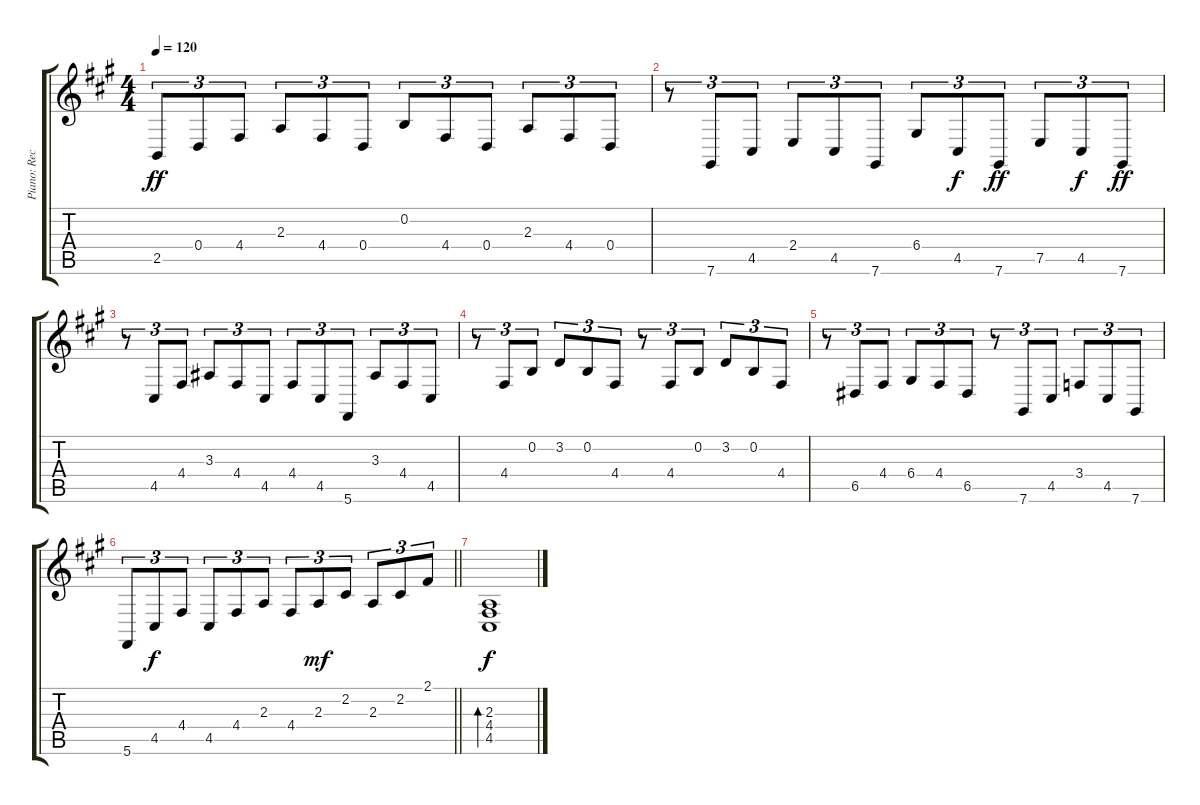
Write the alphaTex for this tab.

\track ("Piano: Rechte Hand" "Piano: Rec") {instrument acousticgrandpiano}
\staff {score tabs}
\tuning (E4 B3 G3 D3 A2 Db2) {hide}
\ts (4 4)
\tempo 120
\clef g2
\ks a
2.5.8{tu (3 2) dy ff} 0.4.8{tu (3 2)} 4.4.8{tu (3 2)} 2.3.8{tu (3 2)} 4.4.8{tu (3 2)} 0.4.8{tu (3 2)} 0.2.8{tu (3 2)} 4.4.8{tu (3 2)} 0.4.8{tu (3 2)} 2.3.8{tu (3 2)} 4.4.8{tu (3 2)} 0.4.8{tu (3 2)} |
r.8{tu (3 2)} 7.6.8{tu (3 2)} 4.5.8{tu (3 2)} 2.4.8{tu (3 2)} 4.5.8{tu (3 2)} 7.6.8{tu (3 2)} 6.4.8{tu (3 2)} 4.5.8{tu (3 2) dy f} 7.6.8{tu (3 2) dy ff} 7.5.8{tu (3 2)} 4.5.8{tu (3 2) dy f} 7.6.8{tu (3 2) dy ff} |
r.8{tu (3 2)} 4.5.8{tu (3 2)} 4.4.8{tu (3 2)} 3.3.8{tu (3 2)} 4.4.8{tu (3 2)} 4.5.8{tu (3 2)} 4.4.8{tu (3 2)} 4.5.8{tu (3 2)} 5.6.8{tu (3 2)} 3.3.8{tu (3 2)} 4.4.8{tu (3 2)} 4.5.8{tu (3 2)} |
r.8{tu (3 2)} 4.4.8{tu (3 2)} 0.2.8{tu (3 2)} 3.2.8{tu (3 2)} 0.2.8{tu (3 2)} 4.4.8{tu (3 2)} r.8{tu (3 2)} 4.4.8{tu (3 2)} 0.2.8{tu (3 2)} 3.2.8{tu (3 2)} 0.2.8{tu (3 2)} 4.4.8{tu (3 2)} |
r.8{tu (3 2)} 6.5.8{tu (3 2)} 4.4.8{tu (3 2)} 6.4.8{tu (3 2)} 4.4.8{tu (3 2)} 6.5.8{tu (3 2)} r.8{tu (3 2)} 7.6.8{tu (3 2)} 4.5.8{tu (3 2)} 3.4.8{tu (3 2)} 4.5.8{tu (3 2)} 7.6.8{tu (3 2)} |
\barLineRight lightlight
5.6.8{tu (3 2)} 4.5.8{tu (3 2) dy f} 4.4.8{tu (3 2)} 4.5.8{tu (3 2)} 4.4.8{tu (3 2)} 2.3.8{tu (3 2)} 4.4.8{tu (3 2)} 2.3.8{tu (3 2) dy mf} 2.2.8{tu (3 2)} 2.3.8{tu (3 2)} 2.2.8{tu (3 2)} 2.1.8{tu (3 2)} |
(2.3 4.4 4.5).1{bd 240 dy f}
